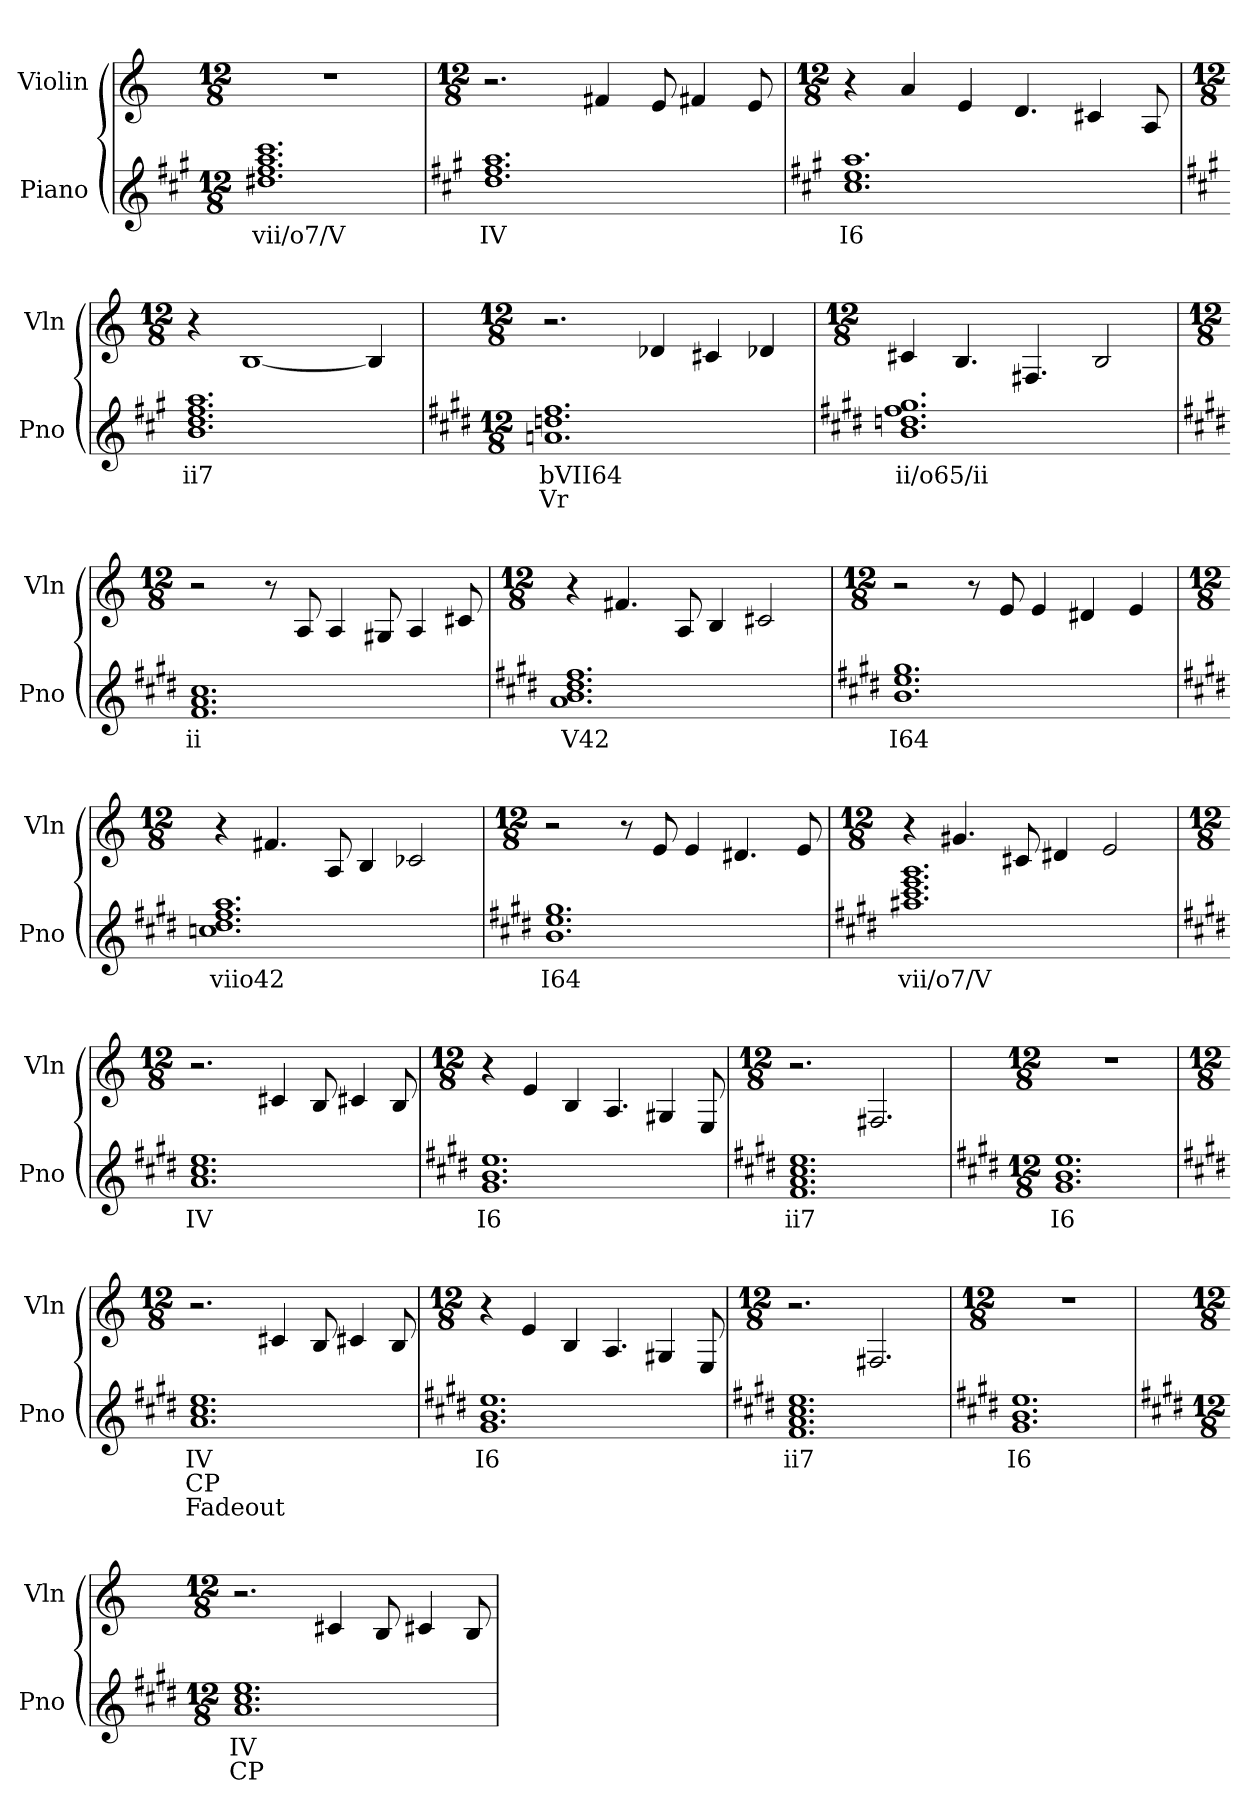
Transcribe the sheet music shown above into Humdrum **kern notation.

**kern	**text	**text	**text	**kern
*part2	*part2	*part2	*part2	*part1
*staff2	*staff2	*staff2	*staff2	*staff1
*I"Piano	*	*	*	*I"Violin
*I'Pno	*	*	*	*I'Vln
*k[f#c#g#]	*	*	*	*
*A:	*	*	*	*
*M12/8	*	*	*	*M12/8
=	=	=	=	=
1.dd#X 1.ff# 1.aa 1.ccc#	vii/o7/V	.	.	1.r
=	=	=	=	=
*k[f#c#g#]	*	*	*	*
*A:	*	*	*	*
*	*	*	*	*M12/8
1.dd 1.ff# 1.aa	IV	.	.	2.r
.	.	.	.	4f#X
.	.	.	.	8e
.	.	.	.	4f#X
.	.	.	.	8e
=	=	=	=	=
*k[f#c#g#]	*	*	*	*
*A:	*	*	*	*
*	*	*	*	*M12/8
1.cc# 1.ee 1.aa	I6	.	.	4r
.	.	.	.	4a
.	.	.	.	4e
.	.	.	.	4.d
.	.	.	.	4c#X
.	.	.	.	8A
=	=	=	=	=
*k[f#c#g#]	*	*	*	*
*A:	*	*	*	*
*	*	*	*	*M12/8
1.b 1.dd 1.ff# 1.aa	ii7	.	.	4r
.	.	.	.	[1B
.	.	.	.	4B]
=	=	=	=	=
*k[f#c#g#d#]	*	*	*	*
*E:	*	*	*	*
*M12/8	*	*	*	*M12/8
1.an 1.ddn 1.ff#	bVII64	Vr	.	2.r
.	.	.	.	4d-X
.	.	.	.	4c#X
.	.	.	.	4d-X
=	=	=	=	=
*k[f#c#g#d#]	*	*	*	*
*E:	*	*	*	*
*	*	*	*	*M12/8
1.b 1.ddn 1.ff# 1.gg#	ii/o65/ii	.	.	4c#X
.	.	.	.	4.B
.	.	.	.	4.F#X
.	.	.	.	2B
=	=	=	=	=
*k[f#c#g#d#]	*	*	*	*
*E:	*	*	*	*
*	*	*	*	*M12/8
1.f# 1.a 1.cc#	ii	.	.	2r
.	.	.	.	8r
.	.	.	.	8A
.	.	.	.	4A
.	.	.	.	8G#X
.	.	.	.	4A
.	.	.	.	8c#X
=	=	=	=	=
*k[f#c#g#d#]	*	*	*	*
*E:	*	*	*	*
*	*	*	*	*M12/8
1.a 1.b 1.dd# 1.ff#	V42	.	.	4r
.	.	.	.	4.f#X
.	.	.	.	8A
.	.	.	.	4B
.	.	.	.	2c#X
=	=	=	=	=
*k[f#c#g#d#]	*	*	*	*
*E:	*	*	*	*
*	*	*	*	*M12/8
1.b 1.ee 1.gg#	I64	.	.	2r
.	.	.	.	8r
.	.	.	.	8e
.	.	.	.	4e
.	.	.	.	4d#X
.	.	.	.	4e
=	=	=	=	=
*k[f#c#g#d#]	*	*	*	*
*E:	*	*	*	*
*	*	*	*	*M12/8
1.ccn 1.dd# 1.ff# 1.aa	viio42	.	.	4r
.	.	.	.	4.f#X
.	.	.	.	8A
.	.	.	.	4B
.	.	.	.	2c-X
=	=	=	=	=
*k[f#c#g#d#]	*	*	*	*
*E:	*	*	*	*
*	*	*	*	*M12/8
1.b 1.ee 1.gg#	I64	.	.	2r
.	.	.	.	8r
.	.	.	.	8e
.	.	.	.	4e
.	.	.	.	4.d#X
.	.	.	.	8e
=	=	=	=	=
*k[f#c#g#d#]	*	*	*	*
*E:	*	*	*	*
*	*	*	*	*M12/8
1.aa#X 1.ccc# 1.eee 1.ggg#	vii/o7/V	.	.	4r
.	.	.	.	4.g#X
.	.	.	.	8c#X
.	.	.	.	4d#X
.	.	.	.	2e
=	=	=	=	=
*k[f#c#g#d#]	*	*	*	*
*E:	*	*	*	*
*	*	*	*	*M12/8
1.a 1.cc# 1.ee	IV	.	.	2.r
.	.	.	.	4c#X
.	.	.	.	8B
.	.	.	.	4c#X
.	.	.	.	8B
=	=	=	=	=
*k[f#c#g#d#]	*	*	*	*
*E:	*	*	*	*
*	*	*	*	*M12/8
1.g# 1.b 1.ee	I6	.	.	4r
.	.	.	.	4e
.	.	.	.	4B
.	.	.	.	4.A
.	.	.	.	4G#X
.	.	.	.	8E
=	=	=	=	=
*k[f#c#g#d#]	*	*	*	*
*E:	*	*	*	*
*	*	*	*	*M12/8
1.f# 1.a 1.cc# 1.ee	ii7	.	.	2.r
.	.	.	.	2.F#X
=	=	=	=	=
*k[f#c#g#d#]	*	*	*	*
*E:	*	*	*	*
*M12/8	*	*	*	*M12/8
1.g# 1.b 1.ee	I6	.	.	1.r
=	=	=	=	=
*k[f#c#g#d#]	*	*	*	*
*E:	*	*	*	*
*	*	*	*	*M12/8
1.a 1.cc# 1.ee	IV	CP	Fadeout	2.r
.	.	.	.	4c#X
.	.	.	.	8B
.	.	.	.	4c#X
.	.	.	.	8B
=	=	=	=	=
*k[f#c#g#d#]	*	*	*	*
*E:	*	*	*	*
*	*	*	*	*M12/8
1.g# 1.b 1.ee	I6	.	.	4r
.	.	.	.	4e
.	.	.	.	4B
.	.	.	.	4.A
.	.	.	.	4G#X
.	.	.	.	8E
=	=	=	=	=
*k[f#c#g#d#]	*	*	*	*
*E:	*	*	*	*
*	*	*	*	*M12/8
1.f# 1.a 1.cc# 1.ee	ii7	.	.	2.r
.	.	.	.	2.F#X
=	=	=	=	=
*k[f#c#g#d#]	*	*	*	*
*E:	*	*	*	*
*	*	*	*	*M12/8
1.g# 1.b 1.ee	I6	.	.	1.r
=	=	=	=	=
*k[f#c#g#d#]	*	*	*	*
*E:	*	*	*	*
*M12/8	*	*	*	*M12/8
1.a 1.cc# 1.ee	IV	CP	.	2.r
.	.	.	.	4c#X
.	.	.	.	8B
.	.	.	.	4c#X
.	.	.	.	8B
=	=	=	=	=
*-	*-	*-	*-	*-
